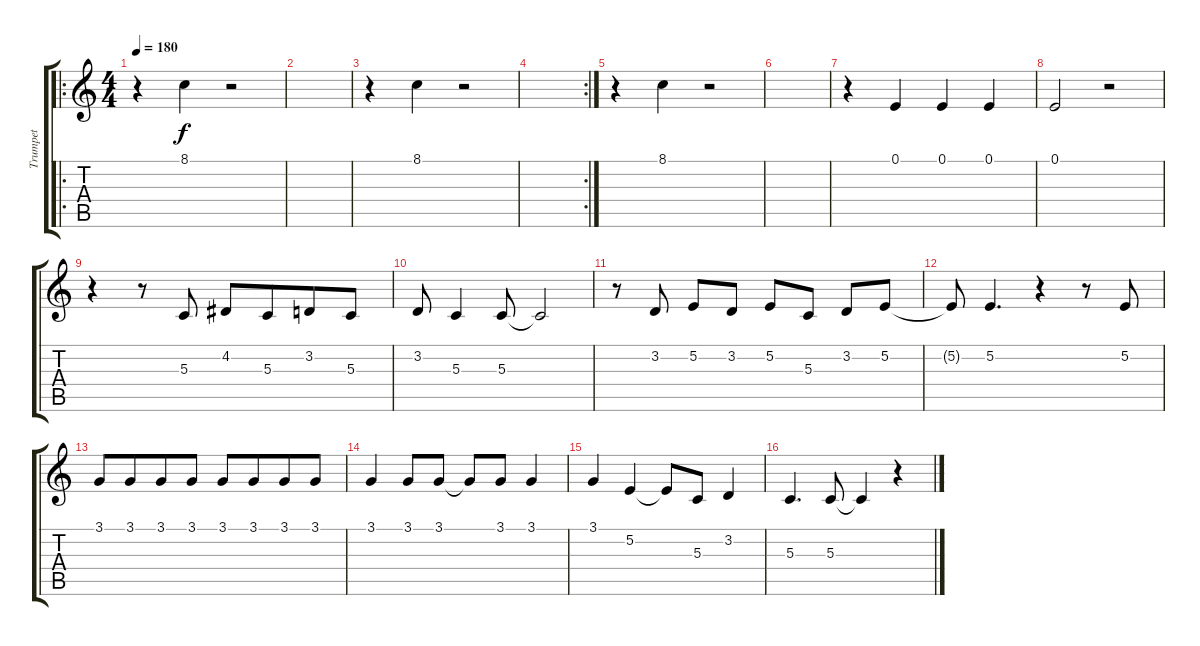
\track ("Trumpet" "Trumpet") {instrument trumpet}
\staff {score tabs}
\tuning (E4 B3 G3 D3 A2 E2) {hide}
\ro
\ts (4 4)
\tempo 180
\clef g2
\ks c
r.4{dy f} 8.1.4 r.2 |
|
r.4 8.1.4 r.2 |
\rc 2
|
r.4 8.1.4 r.2 |
|
r.4 0.1.4 0.1.4 0.1.4 |
0.1.2 r.2 |
r.4 r.8 5.3.8 4.2.8 5.3.8{beam merge} 3.2.8 5.3.8 |
3.2.8 5.3.4 5.3.8 5.3{t}.2 |
r.8 3.2.8 5.2.8 3.2.8 5.2.8 5.3.8 3.2.8 5.2.8 |
5.2{t}.8 5.2.4{d} r.4 r.8 5.2.8 |
3.1.8 3.1.8{beam merge} 3.1.8 3.1.8 3.1.8 3.1.8{beam merge} 3.1.8 3.1.8 |
3.1.4 3.1.8{beam merge} 3.1.8 3.1{t}.8 3.1.8 3.1.4 |
3.1.4 5.2.4 5.2{t}.8 5.3.8 3.2.4 |
5.3.4{d} 5.3.8 5.3{t}.4 r.4
